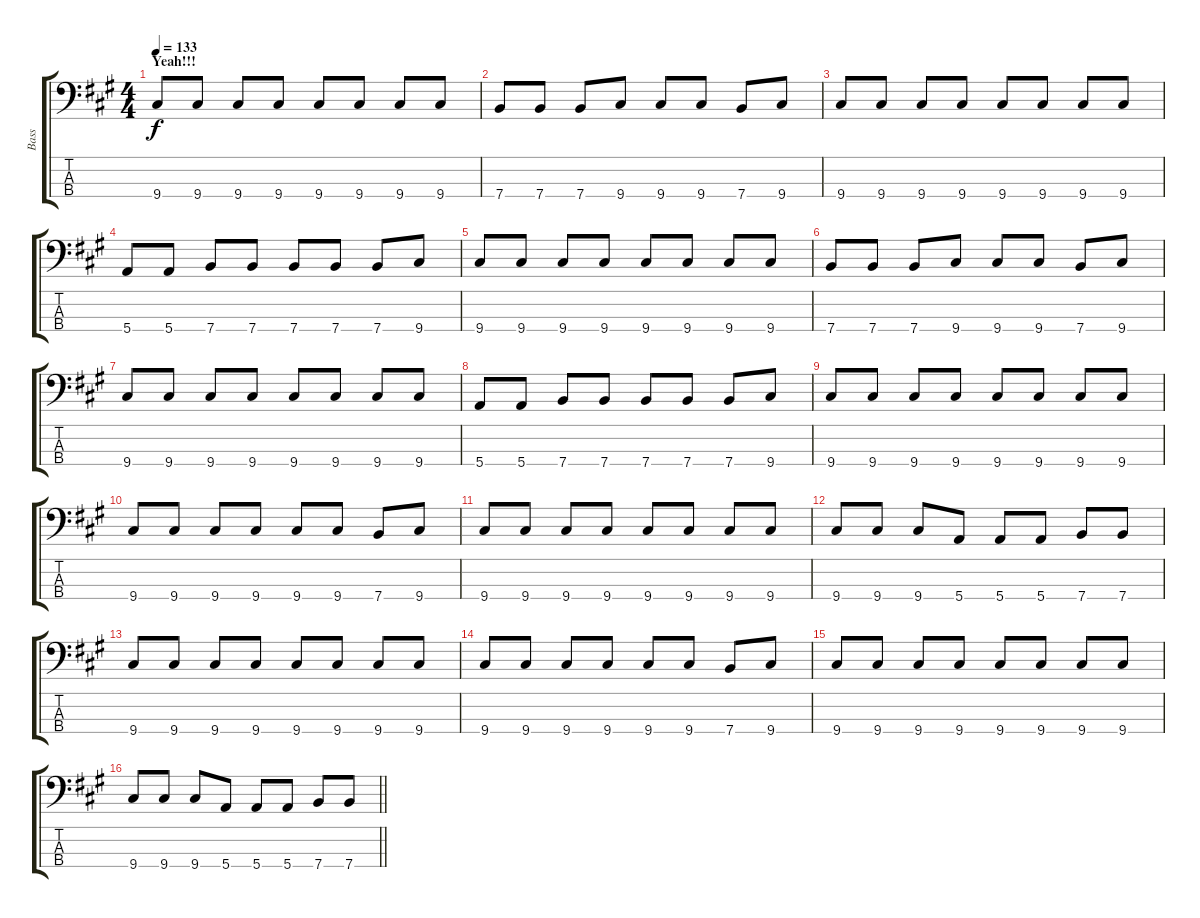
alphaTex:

\track ("Bass" "Bass") {instrument electricbassfinger}
\staff {score tabs}
\tuning (G2 D2 A1 E1) {hide}
\ts (4 4)
\section ("" "Yeah!!!")
\tempo 133
\clef f4
\ks a
9.4.8{dy f} 9.4.8 9.4.8 9.4.8 9.4.8 9.4.8 9.4.8 9.4.8 |
7.4.8 7.4.8 7.4.8 9.4.8 9.4.8 9.4.8 7.4.8 9.4.8 |
9.4.8 9.4.8 9.4.8 9.4.8 9.4.8 9.4.8 9.4.8 9.4.8 |
5.4.8 5.4.8 7.4.8 7.4.8 7.4.8 7.4.8 7.4.8 9.4.8 |
9.4.8 9.4.8 9.4.8 9.4.8 9.4.8 9.4.8 9.4.8 9.4.8 |
7.4.8 7.4.8 7.4.8 9.4.8 9.4.8 9.4.8 7.4.8 9.4.8 |
9.4.8 9.4.8 9.4.8 9.4.8 9.4.8 9.4.8 9.4.8 9.4.8 |
5.4.8 5.4.8 7.4.8 7.4.8 7.4.8 7.4.8 7.4.8 9.4.8 |
9.4.8 9.4.8 9.4.8 9.4.8 9.4.8 9.4.8 9.4.8 9.4.8 |
9.4.8 9.4.8 9.4.8 9.4.8 9.4.8 9.4.8 7.4.8 9.4.8 |
9.4.8 9.4.8 9.4.8 9.4.8 9.4.8 9.4.8 9.4.8 9.4.8 |
9.4.8 9.4.8 9.4.8 5.4.8 5.4.8 5.4.8 7.4.8 7.4.8 |
9.4.8 9.4.8 9.4.8 9.4.8 9.4.8 9.4.8 9.4.8 9.4.8 |
9.4.8 9.4.8 9.4.8 9.4.8 9.4.8 9.4.8 7.4.8 9.4.8 |
9.4.8 9.4.8 9.4.8 9.4.8 9.4.8 9.4.8 9.4.8 9.4.8 |
\barLineRight lightlight
9.4.8 9.4.8 9.4.8 5.4.8 5.4.8 5.4.8 7.4.8 7.4.8
